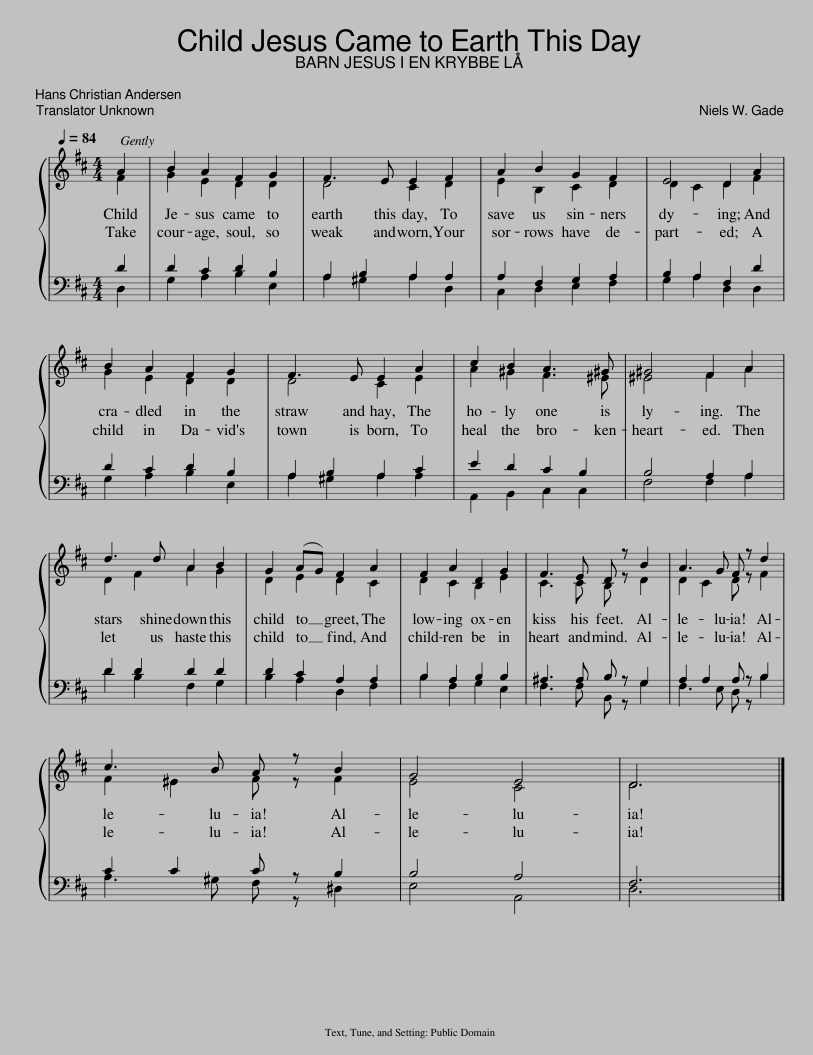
X:1
%%score { ( 1 2 ) | ( 3 4 ) }
L:1/8
Q:1/4=84
M:4/4
I:linebreak $
K:D
V:1 treble
V:2 treble
V:3 bass
V:4 bass
V:1
 A2 | B2 A2 F2 G2 | F3 E E2 F2 | A2 B2 G2 F2 | E4 D2 A2 |$ %5
 B2 A2 F2 G2 | F3 E E2 A2 | c2 B2 A3 ^G | ^G4 F2 A2 |$ d3 d A2 B2 | %10
 G2 (AG) F2 A2 | F2 A2 D2 G2 | F3 E D z B2 | A3 G F z d2 |$ c3 B A z B2 | %15
 G4 E4 | D6 |] %17
V:2
 F2 | G2 E2 D2 D2 | D4 C2 D2 | E2 B,2 C2 D2 | D2 C2 D2 F2 |$ %5
 G2 E2 D2 D2 | D4 C2 E2 | A2 ^G2 F3 ^E | ^E4 F2 A2 |$ D2 F2 A2 G2 | %10
 D2 E2 D2 C2 | D2 C2 B,2 E2 | C3 C B, z D2 | D2 C2 D z F2 |$ F2 ^E2 F z F2 | %15
 E4 C4 | D6 |] %17
V:3
 D2 | D2 C2 D2 B,2 | A,2 B,2 A,2 A,2 | A,2 F,2 G,2 A,2 | B,2 A,2 F,2 D2 |$ %5
 D2 C2 D2 B,2 | A,2 B,2 A,2 C2 | E2 D2 C2 B,2 | B,4 A,2 A,2 |$ D2 D2 D2 D2 | %10
 D2 C2 A,2 A,2 | B,2 A,2 B,2 B,2 | ^A,3 A, B, z G,2 | A,2 A,2 A, z B,2 |$ C2 C2 C z B,2 | %15
 B,4 A,4 | F,6 |] %17
V:4
 D,2 | G,2 A,2 B,2 E,2 | A,2 ^G,2 A,2 D,2 | C,2 D,2 E,2 F,2 | G,2 A,2 D,2 D,2 |$ %5
 G,2 A,2 B,2 E,2 | A,2 ^G,2 A,2 A,2 | A,,2 B,,2 C,2 C,2 | F,4 F,2 A,2 |$ D2 B,2 F,2 G,2 | %10
 B,2 A,2 D,2 F,2 | B,2 F,2 G,2 E,2 | F,3 F, B,, z G,2 | F,3 E, D, z B,2 |$ A,3 ^G, F, z ^D,2 | %15
 E,4 A,,4 | D,6 |] %17
